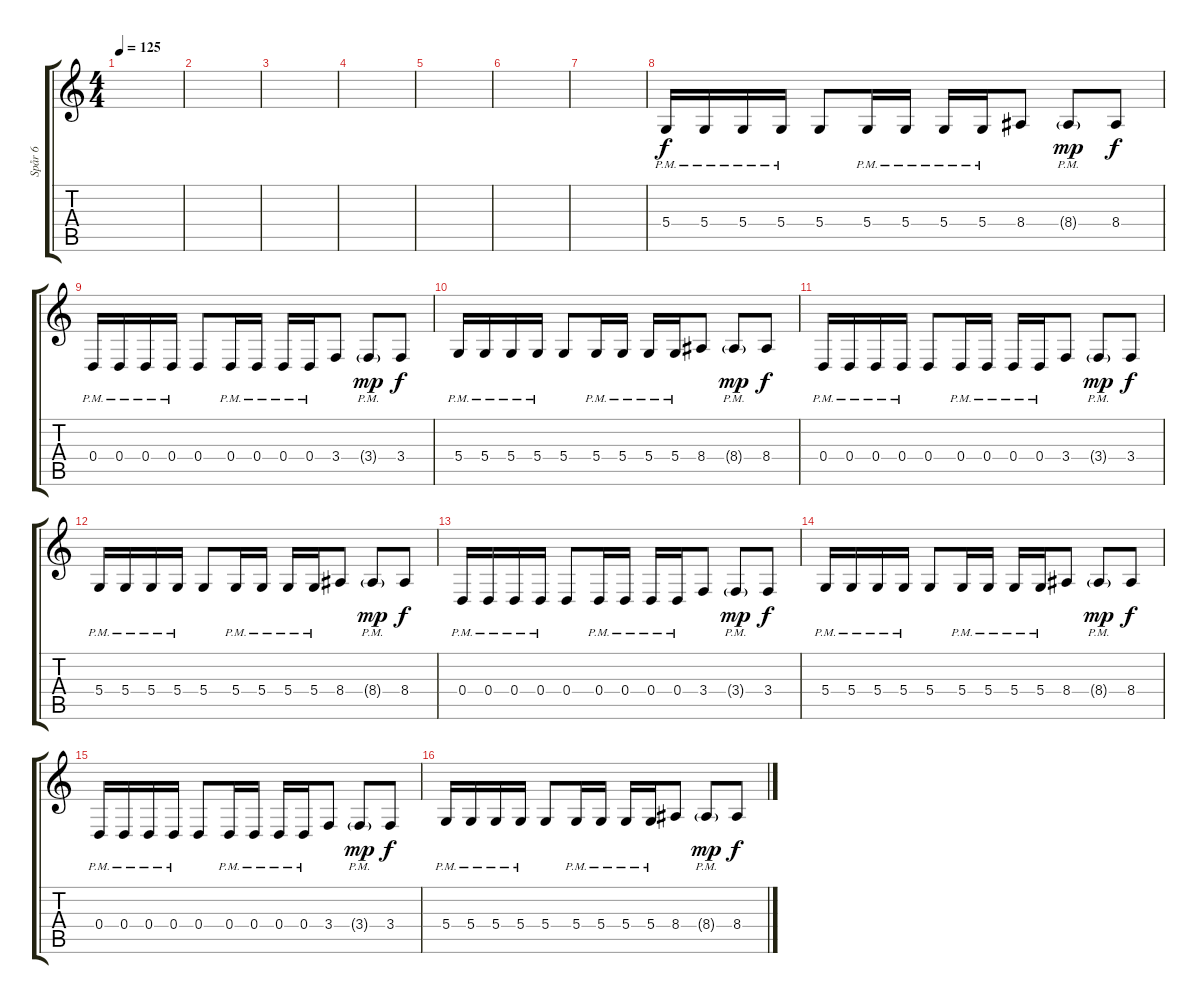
\track ("Spår 6" "Spår 6") {instrument synthbrass1}
\staff {score tabs}
\tuning (E4 B3 G3 D3 A2 D2) {hide}
\ts (4 4)
\tempo 125
\clef g2
\ks c
|
|
|
|
|
|
|
5.4{pm}.16 5.4{pm}.16 5.4{pm}.16 5.4{pm}.16 5.4.8 5.4{pm}.16 5.4{pm}.16 5.4{pm}.16 5.4{pm}.16 8.4.8 8.4{g pm}.8{dy mp} 8.4.8{dy f} |
0.4{pm}.16 0.4{pm}.16 0.4{pm}.16 0.4{pm}.16 0.4.8 0.4{pm}.16 0.4{pm}.16 0.4{pm}.16 0.4{pm}.16 3.4.8 3.4{g pm}.8{dy mp} 3.4.8{dy f} |
5.4{pm}.16 5.4{pm}.16 5.4{pm}.16 5.4{pm}.16 5.4.8 5.4{pm}.16 5.4{pm}.16 5.4{pm}.16 5.4{pm}.16 8.4.8 8.4{g pm}.8{dy mp} 8.4.8{dy f} |
0.4{pm}.16 0.4{pm}.16 0.4{pm}.16 0.4{pm}.16 0.4.8 0.4{pm}.16 0.4{pm}.16 0.4{pm}.16 0.4{pm}.16 3.4.8 3.4{g pm}.8{dy mp} 3.4.8{dy f} |
5.4{pm}.16 5.4{pm}.16 5.4{pm}.16 5.4{pm}.16 5.4.8 5.4{pm}.16 5.4{pm}.16 5.4{pm}.16 5.4{pm}.16 8.4.8 8.4{g pm}.8{dy mp} 8.4.8{dy f} |
0.4{pm}.16 0.4{pm}.16 0.4{pm}.16 0.4{pm}.16 0.4.8 0.4{pm}.16 0.4{pm}.16 0.4{pm}.16 0.4{pm}.16 3.4.8 3.4{g pm}.8{dy mp} 3.4.8{dy f} |
5.4{pm}.16 5.4{pm}.16 5.4{pm}.16 5.4{pm}.16 5.4.8 5.4{pm}.16 5.4{pm}.16 5.4{pm}.16 5.4{pm}.16 8.4.8 8.4{g pm}.8{dy mp} 8.4.8{dy f} |
0.4{pm}.16 0.4{pm}.16 0.4{pm}.16 0.4{pm}.16 0.4.8 0.4{pm}.16 0.4{pm}.16 0.4{pm}.16 0.4{pm}.16 3.4.8 3.4{g pm}.8{dy mp} 3.4.8{dy f} |
5.4{pm}.16 5.4{pm}.16 5.4{pm}.16 5.4{pm}.16 5.4.8 5.4{pm}.16 5.4{pm}.16 5.4{pm}.16 5.4{pm}.16 8.4.8 8.4{g pm}.8{dy mp} 8.4.8{dy f}
